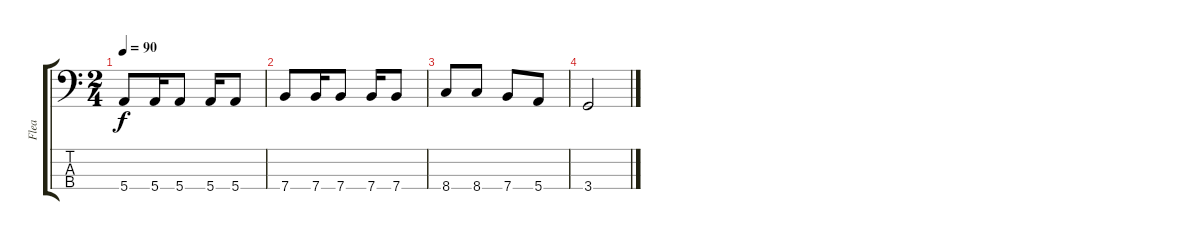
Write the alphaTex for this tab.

\track ("Flea" "Flea") {instrument electricbassfinger}
\staff {score tabs}
\tuning (G2 D2 A1 E1) {hide}
\ts (2 4)
\tempo 90
\clef f4
\ks c
5.4.8{dy f} 5.4.16 5.4.8 5.4.16 5.4.8 |
7.4.8 7.4.16 7.4.8 7.4.16 7.4.8 |
8.4.8 8.4.8 7.4.8 5.4.8 |
3.4.2
